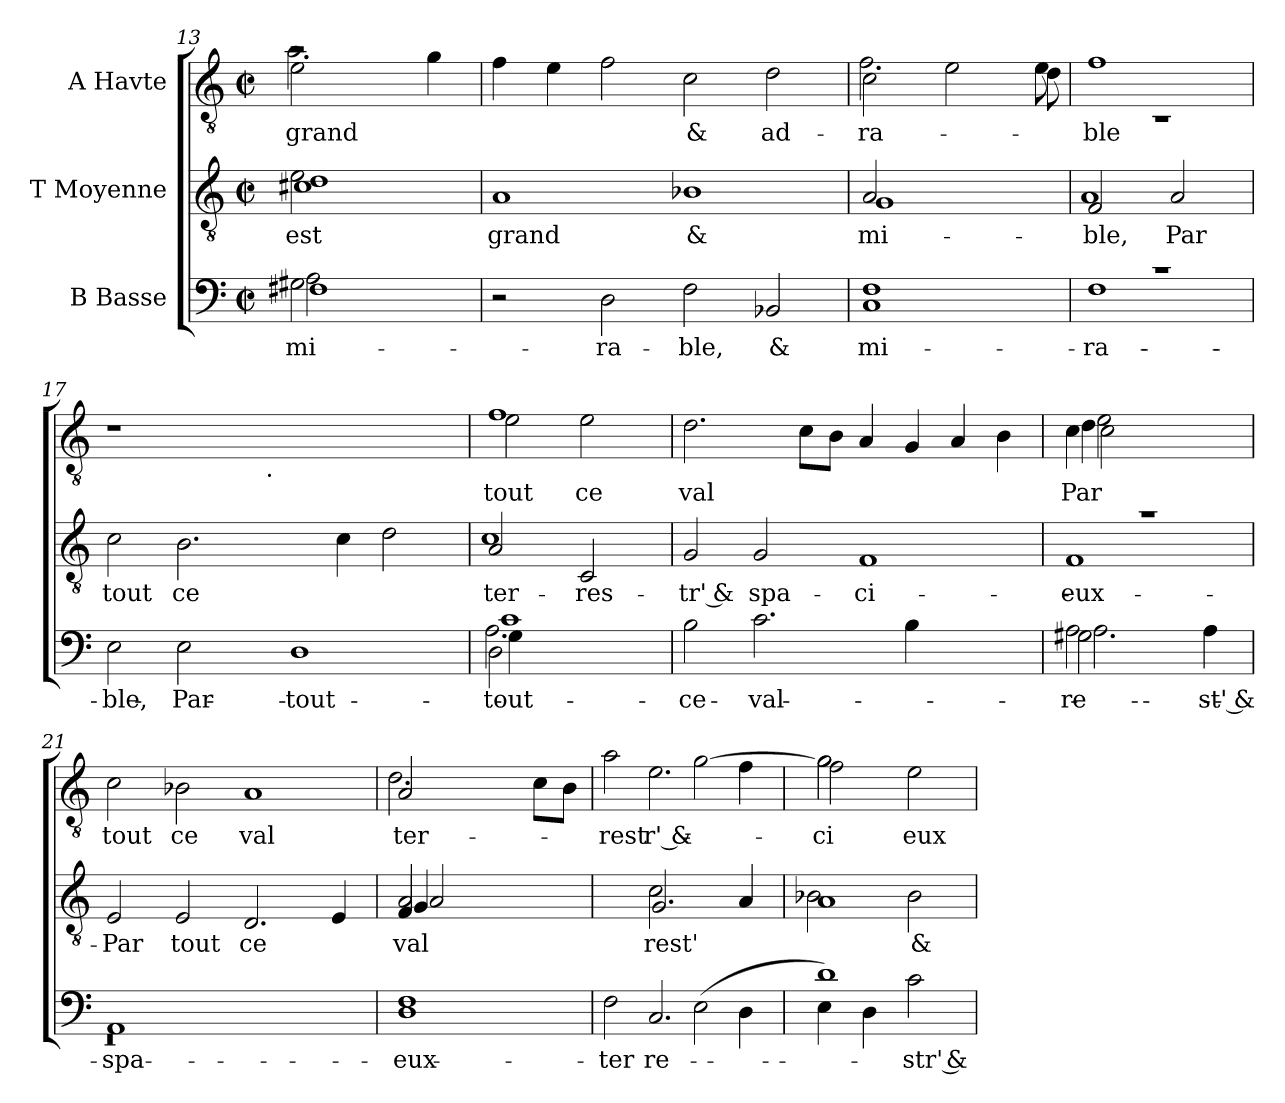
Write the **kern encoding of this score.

**kern	**text	**kern	**text	**kern	**text
*part3	*part3	*part2	*part2	*part1	*part1
*staff3	*staff3	*staff2	*staff2	*staff1	*staff1
*I"B Basse	*	*I"T Moyenne	*	*I"A Havte	*
*clefF4	*	*clefGv2	*	*clefGv2	*
*k[]	*	*k[]	*	*k[]	*
*C:	*	*C:	*	*C:	*
*M2/2	*	*M2/2	*	*M2/2	*
*met(c|)	*	*met(c|)	*	*met(c|)	*
=13	=13	=13	=13	=13	=13
!	!LO:LY:b	!	!	!	!
*^	*	*	*	*	*
!	!	!LO:LY:b	!	!	!	!
*	*^	*	*	*	*	*
!	!	!	!LO:LY:b:rj	!	!LO:LY:b	!	!LO:LY:b
*	*	*	*	*^	*	*^	*
*	*	*	*	*	*	*	*	*^	*
!	!	!	!	!	!	!	!	!	!	!LO:LY:b
2G#X\	2A\	1F#X	-mi-	2e\	1c#X 1d	est	2ra	2e\	2.a\	grand
2ryy	2ryy	.	.	2ryy	.	.	2ryy	2ryy	.	.
.	.	.	.	.	.	.	.	.	4g\	.
*v	*v	*v	*	*	*	*	*	*	*	*
*	*	*v	*v	*	*	*	*	*
=14	=14	=14	=14	=14	=14	=14	=14
!	!	!	!	!LO:TX:a:t=(n)	!	!	!
!	!	!	!LO:LY:b	!	!	!	!
*	*	*	*	*v	*v	*v	*
2r	.	1A	grand	4f\	.
.	.	.	.	4e\	.
!	!LO:LY:b	!	!	!	!
2D\	-ra-	.	.	2f\	.
!	!LO:LY:b	!	!LO:LY:b	!	!LO:LY:b
2F\	-ble,	1B-X	&	2c\	&
!	!LO:LY:b:rj	!	!	!	!LO:LY:b
2BB-X/	&	.	.	2d\	ad-
=15	=15	=15	=15	=15	=15
!	!LO:LY:b	!	!LO:LY:b	!	!
*	*	*^	*	*	*
!	!	!	!	!LO:LY:b	!	!LO:LY:b
*	*	*	*	*	*^	*
!	!	!	!	!	!	!	!LO:LY:b:rj
*	*	*	*	*	*	*^	*
1C 1F	-mi-	2A/	1G	-mi-	2c\	2.f\	2..ryy	-ra-
.	.	2ryy	.	.	2e\	.	.	.
.	.	.	.	.	.	8ryy	.	.
.	.	.	.	.	.	8e\	8d\	.
=16	=16	=16	=16	=16	=16	=16	=16	=16
*^	*	*	*	*	*	*	*	*
!	!	!LO:LY:b	!	!	!LO:LY:b	!	!	!	!
!	!	!	!	!	!LO:LY:b	!	!	!	!LO:LY:b
*	*	*	*	*	*	*	*v	*v	*
1rc	1F	-ra-	2F/	1A	ble,	1f	1rC	-ble
!	!	!	!	!	!LO:LY:b	!	!	!
.	.	.	2A/	.	-Par	.	.	.
*v	*v	*	*	*	*	*	*	*
*	*	*v	*v	*	*	*	*
=17	=17	=17	=17	=17	=17	=17
!	!LO:LY:b	!	!LO:LY:b	!	!	!
2E\	-ble,	2c\	tout	1r	2ryy	.
!	!LO:LY:b	!	!LO:LY:b	!	!	!
2E\	Par	2.B\	ce	.	4ryy	.
.	.	.	.	.	8ryy	.
.	.	.	.	.	32ryy	.
!	!	!	!	!	!LO:TX:b:t=.	!
.	.	.	.	.	1ryy	.
!	!LO:LY:b	!	!	!	!	!
1D	tout	.	.	1ryy	.	.
.	.	4c\	.	.	.	.
.	.	2d\	.	.	.	.
.	.	.	.	.	16.ryy	.
!!LO:LB:g=z	!!
=18	=18	=18	=18	=18	=18	=18
!	!LO:LY:b	!	!	!	!	!
*^	*	*	*	*	*	*
!	!	!LO:LY:b	!	!	!	!	!
*	*^	*	*	*	*	*	*
!	!	!	!LO:LY:b	!	!	!	!	!
*	*	*^	*	*	*	*	*	*
!	!	!	!	!LO:LY:b	!	!LO:LY:b	!	!	!
*	*	*	*	*	*^	*	*	*	*
!	!	!	!	!	!	!	!LO:LY:b	!	!	!LO:LY:b
!	!	!	!	!	!	!	!	!	!	!LO:LY:b
2D\	2.A\	4G\	1c	tout	2A/	1c	-ter-	1f	2e\	tout
.	.	2.ryy	.	.	.	.	.	.	.	.
!	!	!	!	!	!	!	!LO:LY:b:rj	!	!	!LO:LY:b
2ryy	.	.	.	.	2C/	.	res-	.	2e\	ce
.	4ryy	.	.	.	.	.	.	.	.	.
*	*v	*v	*v	*	*	*	*	*v	*v	*
*	*	*	*v	*v	*	*	*
=19	=19	=19	=19	=19	=19	=19
!	!	!LO:LY:b	!	!LO:LY:b	!	!LO:LY:b
*v	*v	*	*	*	*	*
2B\	ce	2G/	-tr' &	2.d\	val
!	!LO:LY:b	!	!LO:LY:b:rj	!	!
2.c\	val	2G/	spa-	.	.
.	.	.	.	8c\L	.
.	.	.	.	8B\J	.
!	!	!	!LO:LY:b	!	!
.	.	1F	-ci-	4A/	.
4B\	.	.	.	4G/	.
2ryy	.	.	.	4A/	.
.	.	.	.	4B\	.
=20	=20	=20	=20	=20	=20
*^	*	*	*	*	*
!	!	!LO:LY:b:rj	!	!	!	!
*	*^	*	*	*	*	*
!	!	!	!LO:LY:b	!	!LO:LY:b	!	!LO:LY:b
*	*	*	*	*^	*	*^	*
*	*	*	*	*	*	*	*	*^	*
*	*	*	*	*	*	*	*	*	*^	*
2A\	2G#X\	2.A\	-re-	1ra	1F	-eux	4c\	4d\	2e\	2c\	Par
.	.	.	.	.	.	.	2ryy	2ryy	.	.	.
2ryy	2ryy	.	.	.	.	.	.	.	2ryy	2ryy	.
!	!	!	!LO:LY:b	!	!	!	!	!	!	!	!
.	.	4A\	-st' &	.	.	.	4ryy	4ryy	.	.	.
*	*	*	*	*v	*v	*	*	*	*	*	*
*	*	*	*	*	*	*	*v	*v	*v	*
=21	=21	=21	=21	=21	=21	=21	=21	=21
!	!LO:N:vis=1	!	!LO:LY:b	!	!LO:LY:b	!	!	!LO:LY:b
*	*v	*v	*	*	*	*v	*v	*
1AA	0rEE	spa-	2E/	Par	2c\	tout
!	!	!	!	!LO:LY:b	!	!LO:LY:b
.	.	.	2E/	tout	2B-X\	ce
!	!	!	!	!LO:LY:b	!	!LO:LY:b
1ryy	.	.	2.D/	ce	1A	val
.	.	.	4E/	.	.	.
*v	*v	*	*	*	*	*
=22	=22	=22	=22	=22	=22
!	!LO:LY:b	!	!LO:LY:b	!	!LO:LY:b
*	*	*^	*	*^	*
*	*	*	*^	*	*	*	*
*	*	*	*	*^	*	*	*	*
1D 1F	-eux	4F/	4G/	2A/	2A/	val	2A/	2.d\	ter-
.	.	2ryy	2ryy	.	.	.	.	.	.
.	.	.	.	2ryy	2ryy	.	2ryy	.	.
.	.	4ryy	4ryy	.	.	.	.	8c\L	.
.	.	.	.	.	.	.	.	8B\J	.
*	*	*v	*v	*v	*v	*	*	*	*
=23	=23	=23	=23	=23	=23	=23
!	!LO:LY:b:rj	!	!	!	!	!LO:LY:b:rj
*^	*	*^	*	*	*^	*
*	*^	*	*	*	*	*	*	*	*
2F\	4ryy	2.ryy	ter-	4ryy	4ryy	.	2a\	4ryy	2.ryy	-rest-
!	!	!	!LO:LY:b	!	!	!LO:LY:b	!	!	!	!
!	!	!	!	!	!	!LO:LY:b	!	!	!	!LO:LY:b
.	2.C/	.	-re-	2c\	2.G/	-rest'	.	2.e\	.	-r' &
(>2E\	.	.	.	.	.	.	[>2g\	.	.	.
.	.	4D\	.	4A/	.	.	.	.	4f\	.
!!LO:PB:g=z	!!	!!
=24	=24	=24	=24	=24	=24	=24	=24	=24	=24	=24
!	!	!	!	!	!	!LO:LY:b	!	!	!	!LO:LY:b
!	!	!	!	!	!	!	!	!	!	!LO:LY:b
*	*v	*v	*	*	*	*	*	*	*	*
1d	4E\)	.	1A	2B-X\	.	2g\]	2g\	2f\	-ci-
.	4D\	.	.	.	.	.	.	.	.
!	!	!LO:LY:b	!	!	!LO:LY:b	!	!	!	!LO:LY:b
.	2c\	-str' &	.	2B-\	-&	2ryy	2ryy	2e\	-eux
*v	*v	*	*	*	*	*v	*v	*v	*
*	*	*v	*v	*	*	*
=	=	=	=	=	=
*-	*-	*-	*-	*-	*-
